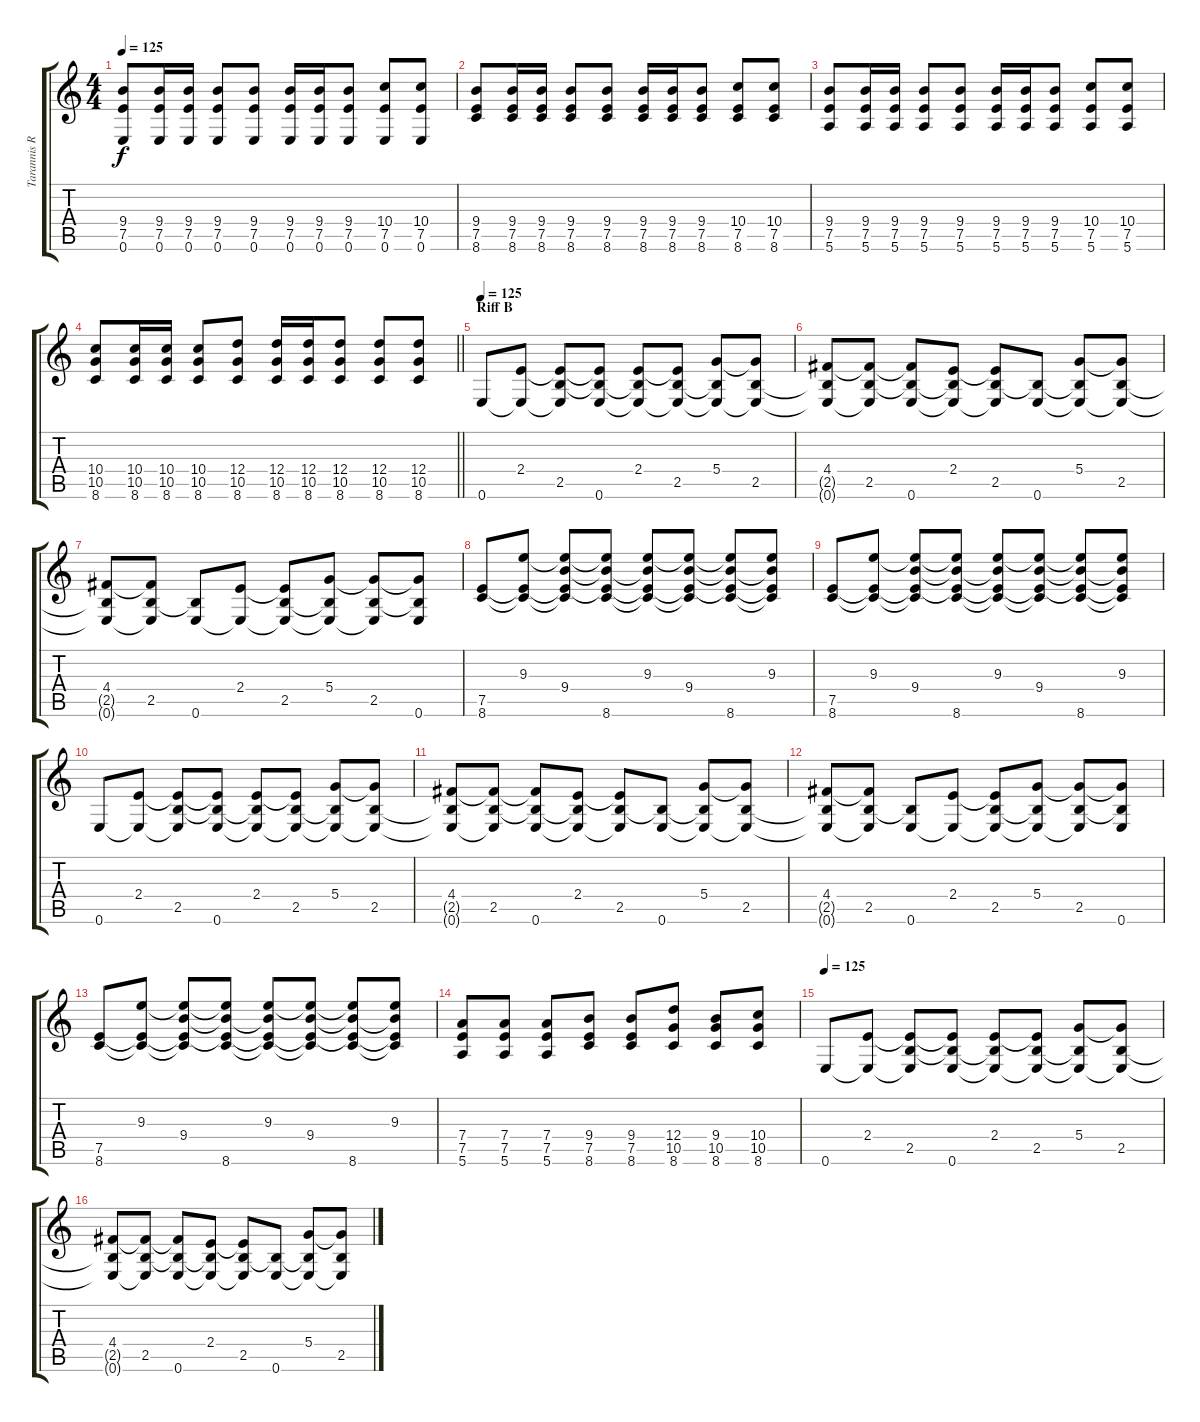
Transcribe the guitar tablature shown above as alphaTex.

\track ("Tarannis Rythm Guitar" "Tarannis R") {instrument distortionguitar}
\staff {score tabs}
\tuning (E4 B3 G3 D3 A2 E2) {hide}
\ts (4 4)
\tempo 125
\clef g2
\ks c
(9.4 7.5 0.6).8{dy f} (9.4 7.5 0.6).16 (9.4 7.5 0.6).16 (9.4 7.5 0.6).8 (9.4 7.5 0.6).8 (9.4 7.5 0.6).16 (9.4 7.5 0.6).16 (9.4 7.5 0.6).8 (10.4 7.5 0.6).8 (10.4 7.5 0.6).8 |
(9.4 7.5 8.6).8 (9.4 7.5 8.6).16 (9.4 7.5 8.6).16 (9.4 7.5 8.6).8 (9.4 7.5 8.6).8 (9.4 7.5 8.6).16 (9.4 7.5 8.6).16 (9.4 7.5 8.6).8 (10.4 7.5 8.6).8 (10.4 7.5 8.6).8 |
(9.4 7.5 5.6).8 (9.4 7.5 5.6).16 (9.4 7.5 5.6).16 (9.4 7.5 5.6).8 (9.4 7.5 5.6).8 (9.4 7.5 5.6).16 (9.4 7.5 5.6).16 (9.4 7.5 5.6).8 (10.4 7.5 5.6).8 (10.4 7.5 5.6).8 |
\barLineRight lightlight
(10.4 10.5 8.6).8 (10.4 10.5 8.6).16 (10.4 10.5 8.6).16 (10.4 10.5 8.6).8 (12.4 10.5 8.6).8 (12.4 10.5 8.6).16 (12.4 10.5 8.6).16 (12.4 10.5 8.6).8 (12.4 10.5 8.6).8 (12.4 10.5 8.6).8 |
\section ("" "Riff B")
\tempo 125
0.6.8 (2.4 0.6{t}).8 (2.4{t} 2.5 0.6{t}).8 (2.4{t} 2.5{t} 0.6).8 (2.4 2.5{t} 0.6{t}).8 (2.4{t} 2.5 0.6{t}).8 (5.4 2.5{t} 0.6{t}).8 (5.4{t} 2.5 0.6{t}).8 |
(4.4 2.5{t} 0.6{t}).8 (4.4{t} 2.5 0.6{t}).8 (4.4{t} 2.5{t} 0.6).8 (2.4 2.5{t} 0.6{t}).8 (2.4{t} 2.5 0.6{t}).8 (2.5{t} 0.6).8 (5.4 2.5{t} 0.6{t}).8 (5.4{t} 2.5 0.6{t}).8 |
(4.4 2.5{t} 0.6{t}).8 (4.4{t} 2.5 0.6{t}).8 (2.5{t} 0.6).8 (2.4 0.6{t}).8 (2.4{t} 2.5 0.6{t}).8 (5.4 2.5{t} 0.6{t}).8 (5.4{t} 2.5 0.6{t}).8 (5.4{t} 2.5{t} 0.6).8 |
(7.5 8.6).8 (9.3 7.5{t} 8.6{t}).8 (9.3{t} 9.4 7.5{t} 8.6{t}).8 (9.3{t} 9.4{t} 7.5{t} 8.6).8 (9.3 9.4{t} 7.5{t} 8.6{t}).8 (9.3{t} 9.4 7.5{t} 8.6{t}).8 (9.3{t} 9.4{t} 7.5{t} 8.6).8 (9.3 9.4{t} 7.5{t} 8.6{t}).8 |
(7.5 8.6).8 (9.3 7.5{t} 8.6{t}).8 (9.3{t} 9.4 7.5{t} 8.6{t}).8 (9.3{t} 9.4{t} 7.5{t} 8.6).8 (9.3 9.4{t} 7.5{t} 8.6{t}).8 (9.3{t} 9.4 7.5{t} 8.6{t}).8 (9.3{t} 9.4{t} 7.5{t} 8.6).8 (9.3 9.4{t} 7.5{t} 8.6{t}).8 |
0.6.8 (2.4 0.6{t}).8 (2.4{t} 2.5 0.6{t}).8 (2.4{t} 2.5{t} 0.6).8 (2.4 2.5{t} 0.6{t}).8 (2.4{t} 2.5 0.6{t}).8 (5.4 2.5{t} 0.6{t}).8 (5.4{t} 2.5 0.6{t}).8 |
(4.4 2.5{t} 0.6{t}).8 (4.4{t} 2.5 0.6{t}).8 (4.4{t} 2.5{t} 0.6).8 (2.4 2.5{t} 0.6{t}).8 (2.4{t} 2.5 0.6{t}).8 (2.5{t} 0.6).8 (5.4 2.5{t} 0.6{t}).8 (5.4{t} 2.5 0.6{t}).8 |
(4.4 2.5{t} 0.6{t}).8 (4.4{t} 2.5 0.6{t}).8 (2.5{t} 0.6).8 (2.4 0.6{t}).8 (2.4{t} 2.5 0.6{t}).8 (5.4 2.5{t} 0.6{t}).8 (5.4{t} 2.5 0.6{t}).8 (5.4{t} 2.5{t} 0.6).8 |
(7.5 8.6).8 (9.3 7.5{t} 8.6{t}).8 (9.3{t} 9.4 7.5{t} 8.6{t}).8 (9.3{t} 9.4{t} 7.5{t} 8.6).8 (9.3 9.4{t} 7.5{t} 8.6{t}).8 (9.3{t} 9.4 7.5{t} 8.6{t}).8 (9.3{t} 9.4{t} 7.5{t} 8.6).8 (9.3 9.4{t} 7.5{t} 8.6{t}).8 |
(7.4 7.5 5.6).8 (7.4 7.5 5.6).8 (7.4 7.5 5.6).8 (9.4 7.5 8.6).8 (9.4 7.5 8.6).8 (12.4 10.5 8.6).8 (9.4 10.5 8.6).8 (10.4 10.5 8.6).8 |
\tempo 125
0.6.8 (2.4 0.6{t}).8 (2.4{t} 2.5 0.6{t}).8 (2.4{t} 2.5{t} 0.6).8 (2.4 2.5{t} 0.6{t}).8 (2.4{t} 2.5 0.6{t}).8 (5.4 2.5{t} 0.6{t}).8 (5.4{t} 2.5 0.6{t}).8 |
(4.4 2.5{t} 0.6{t}).8 (4.4{t} 2.5 0.6{t}).8 (4.4{t} 2.5{t} 0.6).8 (2.4 2.5{t} 0.6{t}).8 (2.4{t} 2.5 0.6{t}).8 (2.5{t} 0.6).8 (5.4 2.5{t} 0.6{t}).8 (5.4{t} 2.5 0.6{t}).8
